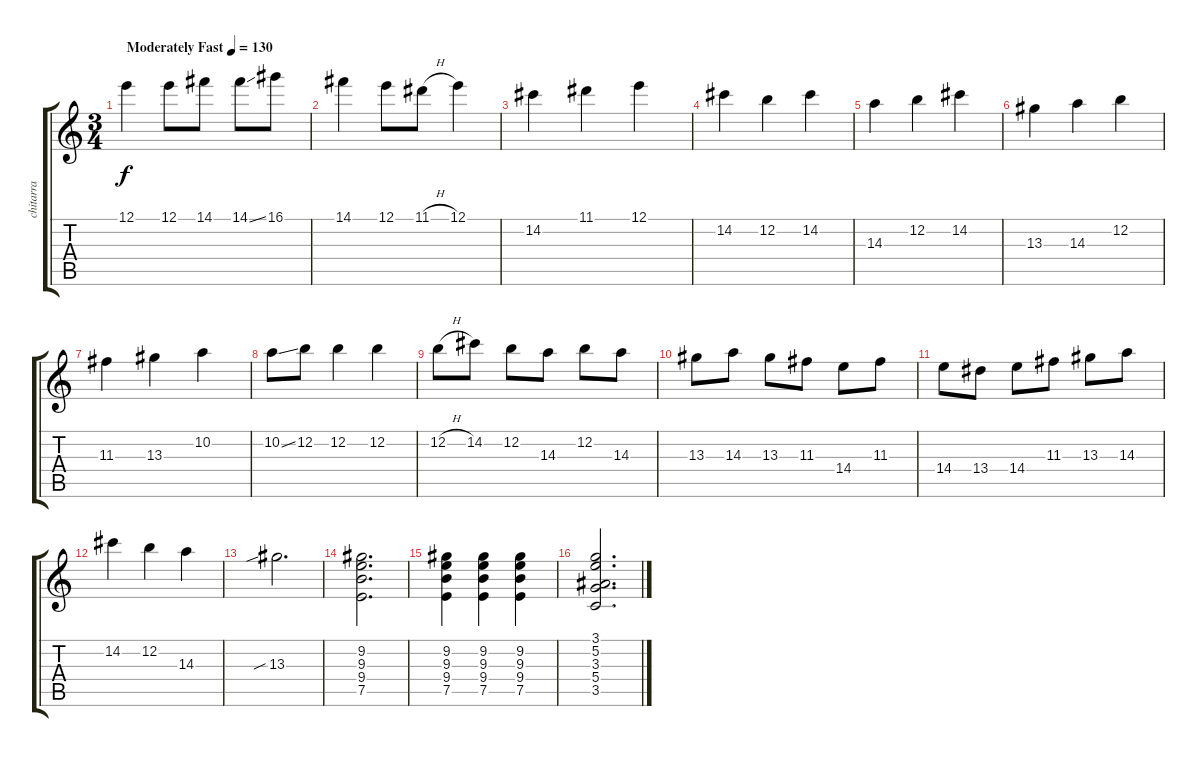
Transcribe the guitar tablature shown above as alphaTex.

\track ("chitarra" "chitarra") {instrument acousticguitarsteel}
\staff {score tabs}
\tuning (E4 B3 G3 D3 A2 E2) {hide}
\ts (3 4)
\tempo (130 "Moderately Fast")
\clef g2
\ks c
12.1.4{dy f instrument acousticguitarsteel} 12.1.8 14.1.8 14.1{ss}.8 16.1.8 |
14.1.4 12.1.8 11.1{h}.8 12.1.4 |
14.2.4 11.1.4 12.1.4 |
14.2.4 12.2.4 14.2.4 |
14.3.4 12.2.4 14.2.4 |
13.3.4 14.3.4 12.2.4 |
11.3.4 13.3.4 10.2.4 |
10.2{ss}.8 12.2.8 12.2.4 12.2.4 |
12.2{h}.8 14.2.8 12.2.8 14.3.8 12.2.8 14.3.8 |
13.3.8 14.3.8 13.3.8 11.3.8 14.4.8 11.3.8 |
14.4.8 13.4.8 14.4.8 11.3.8 13.3.8 14.3.8 |
14.2.4 12.2.4 14.3.4 |
13.3{sib}.2{d} |
(9.2 9.3 9.4 7.5).2{d} |
(9.2 9.3 9.4 7.5).4 (9.2 9.3 9.4 7.5).4 (9.2 9.3 9.4 7.5).4 |
(3.1 5.2 3.3 5.4 3.5).2{d}
